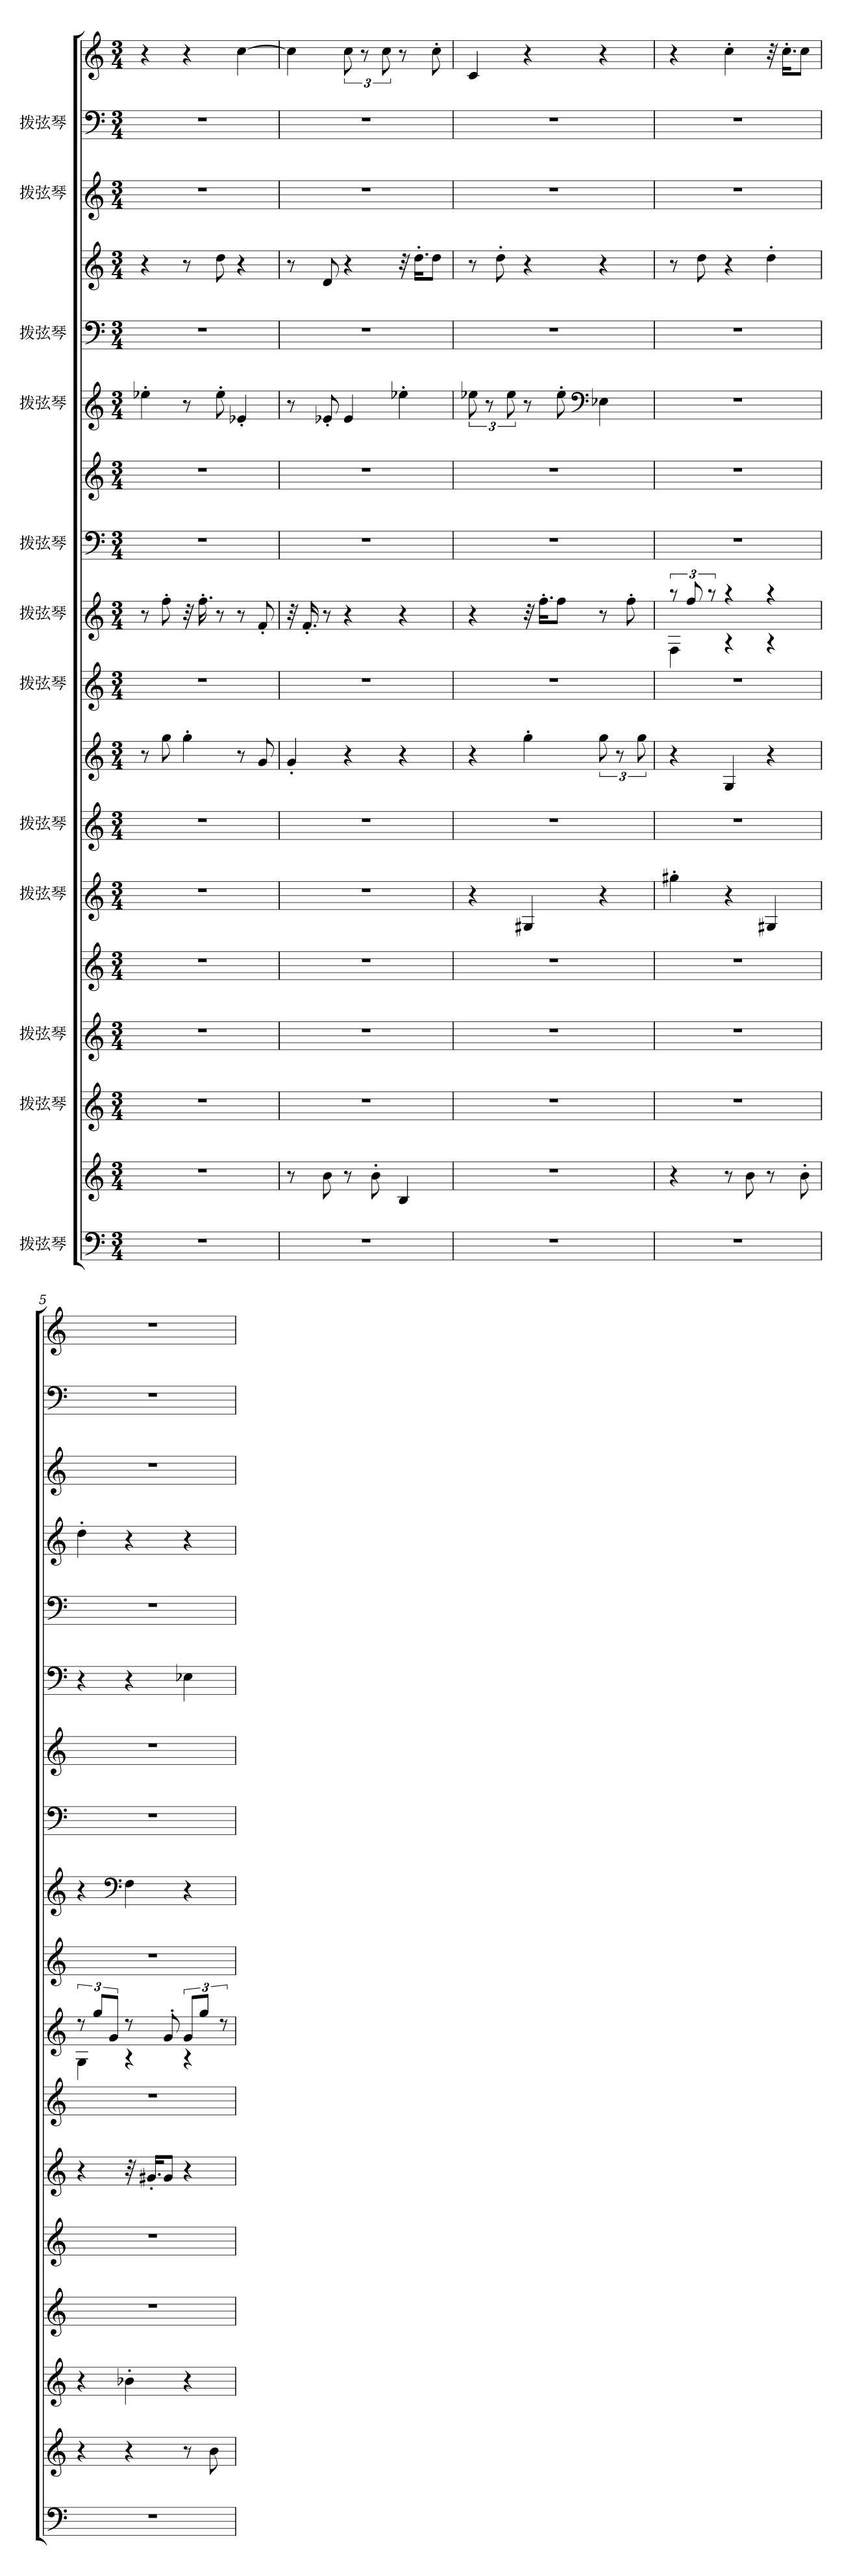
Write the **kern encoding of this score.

**kern	**kern	**kern	**kern	**kern	**kern	**kern	**kern	**kern	**kern	**kern	**kern	**kern	**kern	**kern	**kern	**kern	**kern
*part12	*part12	*part11	*part10	*part10	*part9	*part8	*part8	*part7	*part6	*part5	*part5	*part4	*part3	*part3	*part2	*part1	*part1
*staff18	*staff17	*staff16	*staff15	*staff14	*staff13	*staff12	*staff11	*staff10	*staff9	*staff8	*staff7	*staff6	*staff5	*staff4	*staff3	*staff2	*staff1
*I"拨弦琴	*	*I"拨弦琴	*I"拨弦琴	*	*I"拨弦琴	*I"拨弦琴	*	*I"拨弦琴	*I"拨弦琴	*I"拨弦琴	*	*I"拨弦琴	*I"拨弦琴	*	*I"拨弦琴	*I"拨弦琴	*
*clefF4	*clefG2	*clefG2	*clefG2	*clefG2	*clefG2	*clefG2	*clefG2	*clefG2	*clefG2	*clefF4	*clefG2	*clefG2	*clefF4	*clefG2	*clefG2	*clefF4	*clefG2
*k[]	*k[]	*k[]	*k[]	*k[]	*k[]	*k[]	*k[]	*k[]	*k[]	*k[]	*k[]	*k[]	*k[]	*k[]	*k[]	*k[]	*k[]
*M3/4	*M3/4	*M3/4	*M3/4	*M3/4	*M3/4	*M3/4	*M3/4	*M3/4	*M3/4	*M3/4	*M3/4	*M3/4	*M3/4	*M3/4	*M3/4	*M3/4	*M3/4
*MM113	*MM113	*MM113	*MM113	*MM113	*MM113	*MM113	*MM113	*MM113	*MM113	*MM113	*MM113	*MM113	*MM113	*MM113	*MM113	*MM113	*MM113
=1	=1	=1	=1	=1	=1	=1	=1	=1	=1	=1	=1	=1	=1	=1	=1	=1	=1
2.r	2.r	2.r	2.r	2.r	2.r	2.r	8r	2.r	8r	2.r	2.r	4ee-X'\	2.r	4r	2.r	2.r	4r
.	.	.	.	.	.	.	8gg\	.	8ff'\	.	.	.	.	.	.	.	.
.	.	.	.	.	.	.	4gg'\	.	32r	.	.	8r	.	8r	.	.	4r
.	.	.	.	.	.	.	.	.	16.ff'\	.	.	.	.	.	.	.	.
.	.	.	.	.	.	.	.	.	8r	.	.	8ee-'\	.	8dd\	.	.	.
.	.	.	.	.	.	.	8r	.	8r	.	.	4e-X'/	.	4r	.	.	[4cc\
.	.	.	.	.	.	.	8g/	.	8f'/	.	.	.	.	.	.	.	.
=2	=2	=2	=2	=2	=2	=2	=2	=2	=2	=2	=2	=2	=2	=2	=2	=2	=2
2.r	8r	2.r	2.r	2.r	2.r	2.r	4g'/	2.r	32r	2.r	2.r	8r	2.r	8r	2.r	2.r	4cc\]
.	.	.	.	.	.	.	.	.	16.f'/	.	.	.	.	.	.	.	.
.	8b\	.	.	.	.	.	.	.	8r	.	.	8e-X'/	.	8d/	.	.	.
.	8r	.	.	.	.	.	4r	.	4r	.	.	4e-/	.	4r	.	.	12cc\
.	.	.	.	.	.	.	.	.	.	.	.	.	.	.	.	.	12r
.	8b'\	.	.	.	.	.	.	.	.	.	.	.	.	.	.	.	.
.	.	.	.	.	.	.	.	.	.	.	.	.	.	.	.	.	12cc\
.	4B/	.	.	.	.	.	4r	.	4r	.	.	4ee-X'\	.	32r	.	.	8r
.	.	.	.	.	.	.	.	.	.	.	.	.	.	16.dd'\KL	.	.	.
.	.	.	.	.	.	.	.	.	.	.	.	.	.	8dd\J	.	.	8cc'\
=3	=3	=3	=3	=3	=3	=3	=3	=3	=3	=3	=3	=3	=3	=3	=3	=3	=3
2.r	2.r	2.r	2.r	2.r	4r	2.r	4r	2.r	4r	2.r	2.r	12ee-X\	2.r	8r	2.r	2.r	4c/
.	.	.	.	.	.	.	.	.	.	.	.	12r	.	.	.	.	.
.	.	.	.	.	.	.	.	.	.	.	.	.	.	8dd'\	.	.	.
.	.	.	.	.	.	.	.	.	.	.	.	12ee-\	.	.	.	.	.
.	.	.	.	.	4G#X/	.	4gg'\	.	32r	.	.	8r	.	4r	.	.	4r
.	.	.	.	.	.	.	.	.	16.ff'\KL	.	.	.	.	.	.	.	.
.	.	.	.	.	.	.	.	.	8ff\J	.	.	8ee-'\	.	.	.	.	.
*	*	*	*	*	*	*	*	*	*	*	*	*clefF4	*	*	*	*	*
.	.	.	.	.	4r	.	12gg\	.	8r	.	.	4E-X\	.	4r	.	.	4r
.	.	.	.	.	.	.	12r	.	.	.	.	.	.	.	.	.	.
.	.	.	.	.	.	.	.	.	8ff'\	.	.	.	.	.	.	.	.
.	.	.	.	.	.	.	12gg\	.	.	.	.	.	.	.	.	.	.
!!LO:PB:g=z
=4	=4	=4	=4	=4	=4	=4	=4	=4	=4	=4	=4	=4	=4	=4	=4	=4	=4
*	*	*	*	*	*	*	*	*	*^	*	*	*	*	*	*	*	*
2.r	4r	2.r	2.r	2.r	4gg#X'\	2.r	4r	2.r	12r	4F\	2.r	2.r	2.r	2.r	8r	2.r	2.r	4r
.	.	.	.	.	.	.	.	.	12ff/	.	.	.	.	.	.	.	.	.
.	.	.	.	.	.	.	.	.	.	.	.	.	.	.	8dd\	.	.	.
.	.	.	.	.	.	.	.	.	12r	.	.	.	.	.	.	.	.	.
.	8r	.	.	.	4r	.	4G/	.	4r	4r	.	.	.	.	4r	.	.	4cc'\
.	8b\	.	.	.	.	.	.	.	.	.	.	.	.	.	.	.	.	.
.	8r	.	.	.	4G#X/	.	4r	.	4r	4r	.	.	.	.	4dd'\	.	.	32r
.	.	.	.	.	.	.	.	.	.	.	.	.	.	.	.	.	.	16.cc'\KL
.	8b'\	.	.	.	.	.	.	.	.	.	.	.	.	.	.	.	.	8cc\J
*	*	*	*	*	*	*	*	*	*v	*v	*	*	*	*	*	*	*	*
=5	=5	=5	=5	=5	=5	=5	=5	=5	=5	=5	=5	=5	=5	=5	=5	=5	=5
*	*	*	*	*	*	*	*^	*	*	*	*	*	*	*	*	*	*
2.r	4r	4r	2.r	2.r	4r	2.r	12r	4G\	2.r	4r	2.r	2.r	4r	2.r	4dd'\	2.r	2.r	2.r
.	.	.	.	.	.	.	12gg/L	.	.	.	.	.	.	.	.	.	.	.
.	.	.	.	.	.	.	12g/J	.	.	.	.	.	.	.	.	.	.	.
*	*	*	*	*	*	*	*	*	*	*clefF4	*	*	*	*	*	*	*	*
.	4r	4b-X'\	.	.	32r	.	8r	4r	.	4F\	.	.	4r	.	4r	.	.	.
.	.	.	.	.	16.g#X'/KL	.	.	.	.	.	.	.	.	.	.	.	.	.
.	.	.	.	.	8g#/J	.	8g'/	.	.	.	.	.	.	.	.	.	.	.
.	8r	4r	.	.	4r	.	12g/L	4r	.	4r	.	.	4E-X\	.	4r	.	.	.
.	.	.	.	.	.	.	12gg/J	.	.	.	.	.	.	.	.	.	.	.
.	8b\	.	.	.	.	.	.	.	.	.	.	.	.	.	.	.	.	.
.	.	.	.	.	.	.	12r	.	.	.	.	.	.	.	.	.	.	.
*	*	*	*	*	*	*	*v	*v	*	*	*	*	*	*	*	*	*	*
=	=	=	=	=	=	=	=	=	=	=	=	=	=	=	=	=	=
*-	*-	*-	*-	*-	*-	*-	*-	*-	*-	*-	*-	*-	*-	*-	*-	*-	*-
